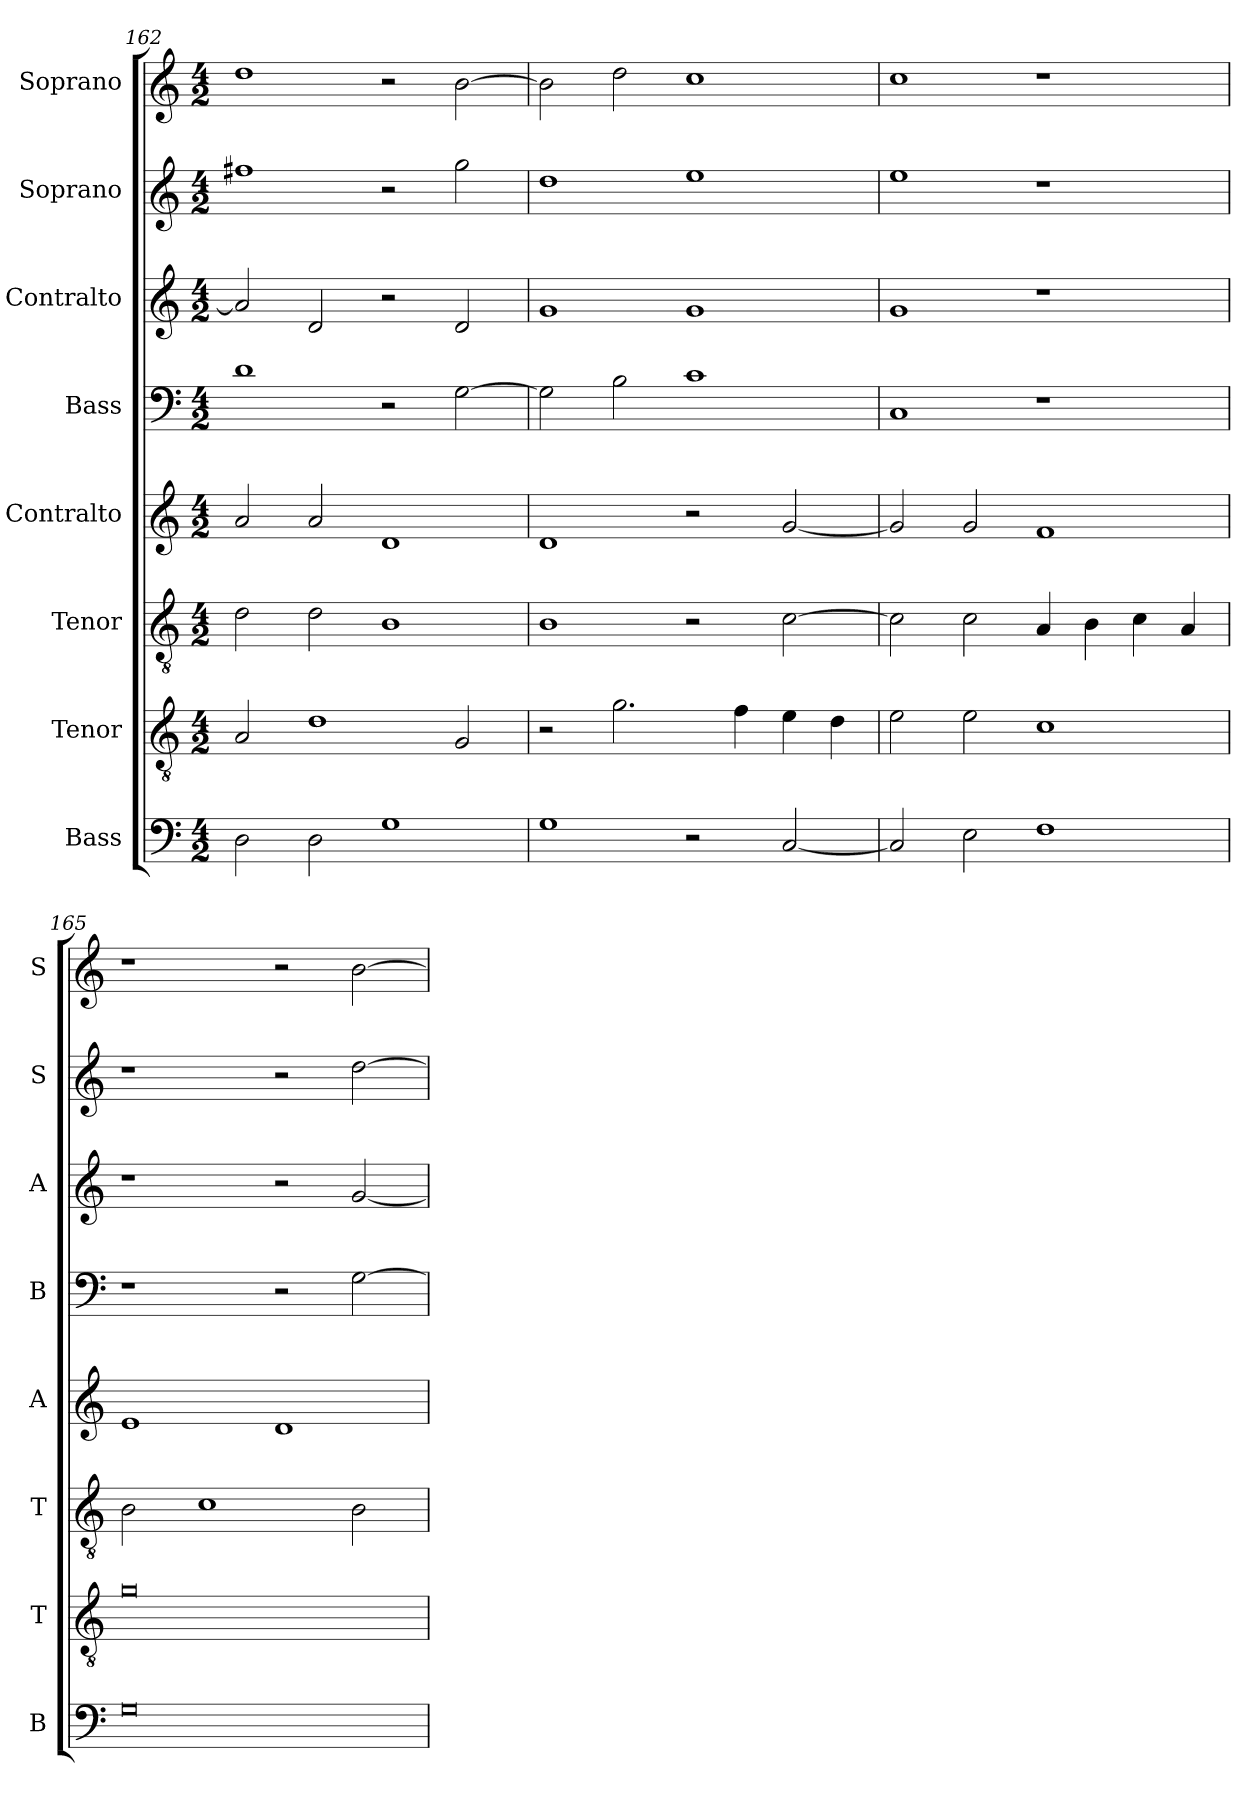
**kern	**kern	**kern	**kern	**kern	**kern	**kern	**kern
*part8	*part7	*part6	*part5	*part4	*part3	*part2	*part1
*staff8	*staff7	*staff6	*staff5	*staff4	*staff3	*staff2	*staff1
*I"Bass	*I"Tenor	*I"Tenor	*I"Contralto	*I"Bass	*I"Contralto	*I"Soprano	*I"Soprano
*I'B	*I'T	*I'T	*I'A	*I'B	*I'A	*I'S	*I'S
*clefF4	*clefGv2	*clefGv2	*clefG2	*clefF4	*clefG2	*clefG2	*clefG2
*k[]	*k[]	*k[]	*k[]	*k[]	*k[]	*k[]	*k[]
*G:mix	*G:mix	*G:mix	*G:mix	*G:mix	*G:mix	*G:mix	*G:mix
*M4/2	*M4/2	*M4/2	*M4/2	*M4/2	*M4/2	*M4/2	*M4/2
=162	=162	=162	=162	=162	=162	=162	=162
2D	2A	2d	2a	1d	2a]	1ff#X	1dd
2D	1d	2d	2a	.	2d	.	.
1G	.	1B	1d	2r	2r	2r	2r
.	2G	.	.	[2G	2d	2gg	[2b
=163	=163	=163	=163	=163	=163	=163	=163
1G	2r	1B	1d	2G]	1g	1dd	2b]
.	2.g	.	.	2B	.	.	2dd
2r	.	2r	2r	1c	1g	1ee	1cc
.	4f	.	.	.	.	.	.
[2C	4e	[2c	[2g	.	.	.	.
.	4d	.	.	.	.	.	.
=164	=164	=164	=164	=164	=164	=164	=164
2C]	2e	2c]	2g]	1C	1g	1ee	1cc
2E	2e	2c	2g	.	.	.	.
1F	1c	4A	1f	1r	1r	1r	1r
.	.	4B	.	.	.	.	.
.	.	4c	.	.	.	.	.
.	.	4A	.	.	.	.	.
=165	=165	=165	=165	=165	=165	=165	=165
0G	0g	2B	1e	1r	1r	1r	1r
.	.	1c	.	.	.	.	.
.	.	.	1d	2r	2r	2r	2r
.	.	2B	.	[2G	[2g	[2dd	[2b
=	=	=	=	=	=	=	=
*-	*-	*-	*-	*-	*-	*-	*-
